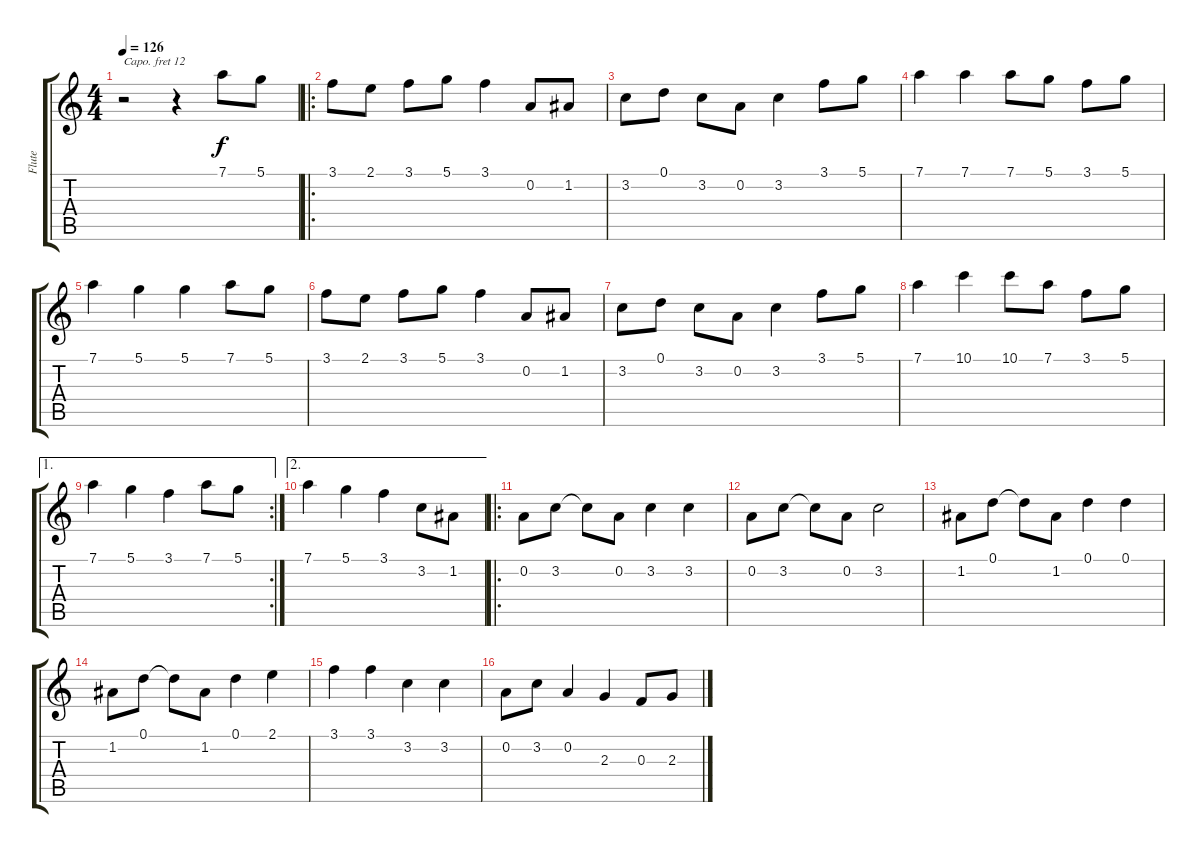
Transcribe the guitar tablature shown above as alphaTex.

\track ("Flute" "Flute") {instrument piccolo}
\staff {score tabs}
\capo 12
\tuning (D4 A3 F3 C3 G2 D2) {hide}
\ts (4 4)
\tempo 126
\clef g2
\ks c
r.2{dy f instrument piccolo} r.4 7.1.8 5.1.8 |
\ro
3.1.8 2.1.8 3.1.8 5.1.8 3.1.4 0.2.8 1.2.8 |
3.2.8 0.1.8 3.2.8 0.2.8 3.2.4 3.1.8 5.1.8 |
7.1.4 7.1.4 7.1.8 5.1.8 3.1.8 5.1.8 |
7.1.4 5.1.4 5.1.4 7.1.8 5.1.8 |
3.1.8 2.1.8 3.1.8 5.1.8 3.1.4 0.2.8 1.2.8 |
3.2.8 0.1.8 3.2.8 0.2.8 3.2.4 3.1.8 5.1.8 |
7.1.4 10.1.4 10.1.8 7.1.8 3.1.8 5.1.8 |
\ae 1
\rc 2
7.1.4 5.1.4 3.1.4 7.1.8 5.1.8 |
\ae 2
7.1.4 5.1.4 3.1.4 3.2.8{balance 14} 1.2.8 |
\ro
0.2.8 3.2.8 3.2{t}.8 0.2.8 3.2.4 3.2.4 |
0.2.8 3.2.8 3.2{t}.8 0.2.8 3.2.2 |
1.2.8 0.1.8 0.1{t}.8 1.2.8 0.1.4 0.1.4 |
1.2.8 0.1.8 0.1{t}.8 1.2.8 0.1.4 2.1.4 |
3.1.4 3.1.4 3.2.4 3.2.4 |
0.2.8 3.2.8 0.2.4 2.3.4 0.3.8 2.3.8
